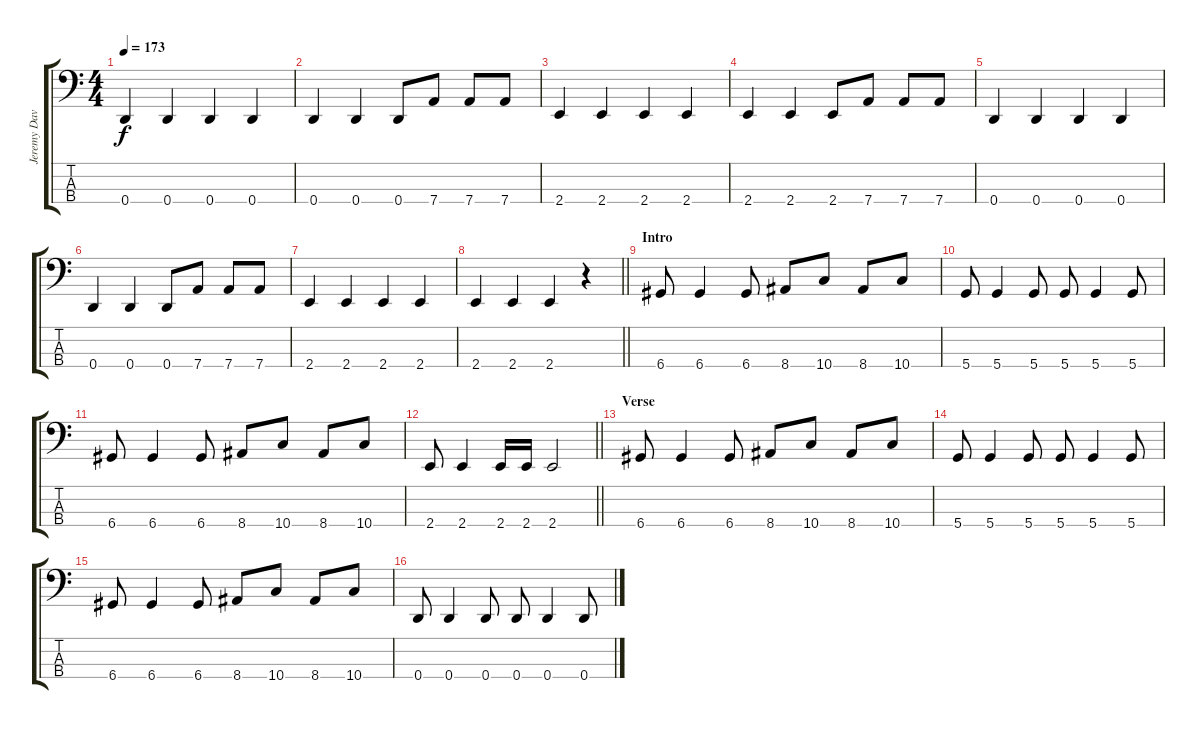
\track ("Jeremy Davis" "Jeremy Dav") {instrument electricbasspick}
\staff {score tabs}
\tuning (G2 D2 A1 D1) {hide}
\ts (4 4)
\tempo 173
\clef f4
\ks c
0.4.4{dy f} 0.4.4 0.4.4 0.4.4 |
0.4.4 0.4.4 0.4.8 7.4.8 7.4.8 7.4.8 |
2.4.4 2.4.4 2.4.4 2.4.4 |
2.4.4 2.4.4 2.4.8 7.4.8 7.4.8 7.4.8 |
0.4.4 0.4.4 0.4.4 0.4.4 |
0.4.4 0.4.4 0.4.8 7.4.8 7.4.8 7.4.8 |
2.4.4 2.4.4 2.4.4 2.4.4 |
\barLineRight lightlight
2.4.4 2.4.4 2.4.4 r.4 |
\section ("" "Intro")
6.4.8 6.4.4 6.4.8 8.4.8 10.4.8 8.4.8 10.4.8 |
5.4.8 5.4.4 5.4.8 5.4.8 5.4.4 5.4.8 |
6.4.8 6.4.4 6.4.8 8.4.8 10.4.8 8.4.8 10.4.8 |
\barLineRight lightlight
2.4.8 2.4.4 2.4.16 2.4.16 2.4.2 |
\section ("" "Verse")
6.4.8 6.4.4 6.4.8 8.4.8 10.4.8 8.4.8 10.4.8 |
5.4.8 5.4.4 5.4.8 5.4.8 5.4.4 5.4.8 |
6.4.8 6.4.4 6.4.8 8.4.8 10.4.8 8.4.8 10.4.8 |
0.4.8 0.4.4 0.4.8 0.4.8 0.4.4 0.4.8
